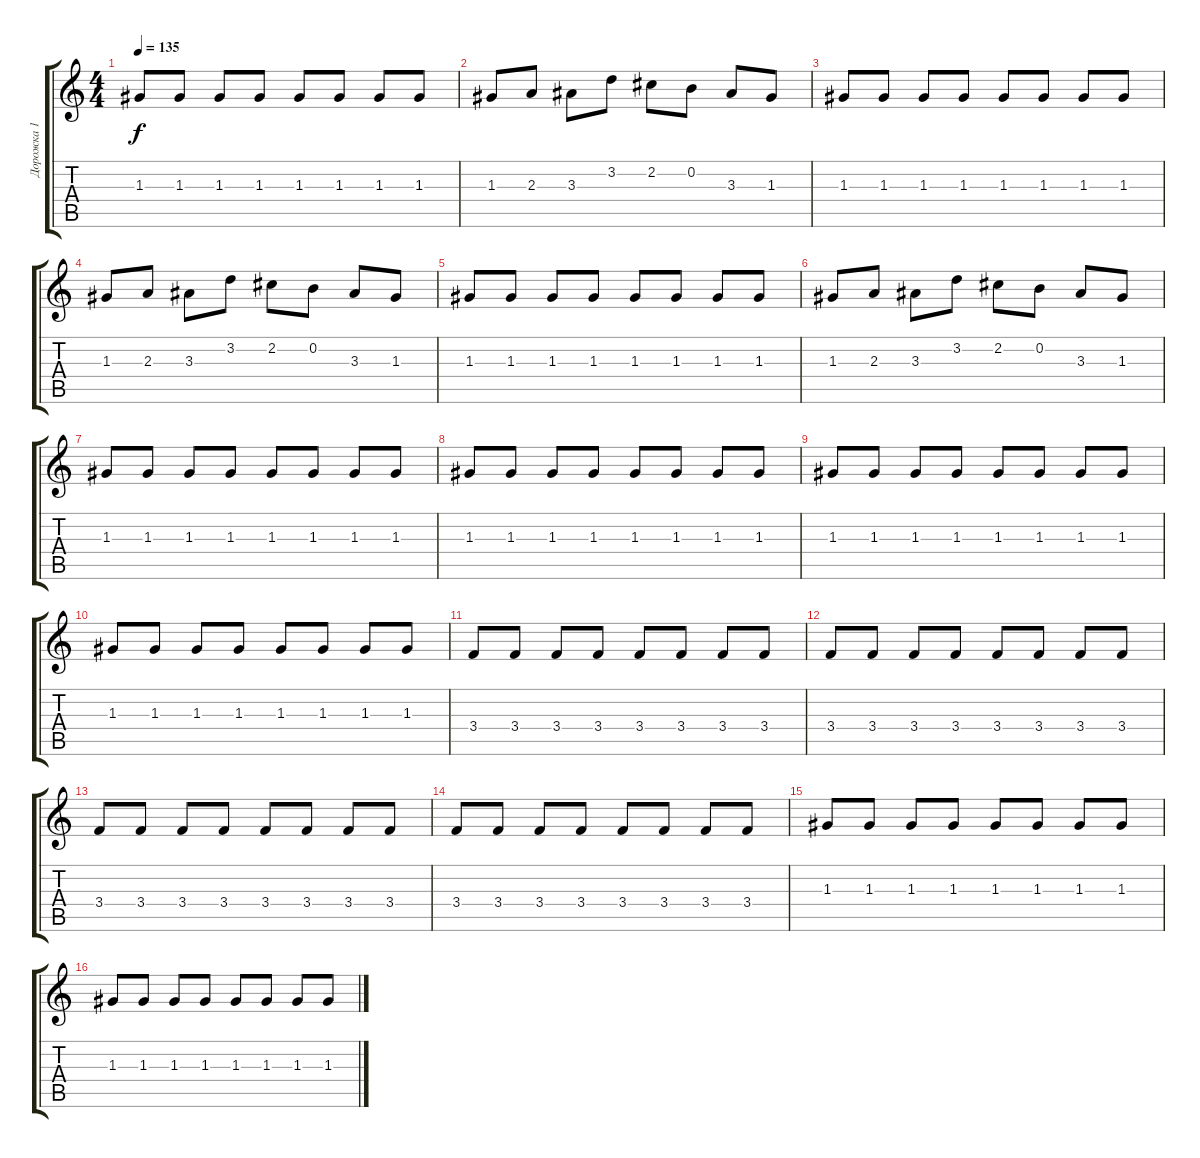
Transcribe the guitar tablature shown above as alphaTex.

\track ("Дорожка 1" "Дорожка 1") {instrument overdrivenguitar}
\staff {score tabs}
\tuning (E4 B3 G3 D3 A2 E2) {hide}
\ts (4 4)
\tempo 135
\clef g2
\ks c
1.3.8{dy f} 1.3.8 1.3.8 1.3.8 1.3.8 1.3.8 1.3.8 1.3.8 |
1.3.8 2.3.8 3.3.8 3.2.8 2.2.8 0.2.8 3.3.8 1.3.8 |
1.3.8 1.3.8 1.3.8 1.3.8 1.3.8 1.3.8 1.3.8 1.3.8 |
1.3.8 2.3.8 3.3.8 3.2.8 2.2.8 0.2.8 3.3.8 1.3.8 |
1.3.8 1.3.8 1.3.8 1.3.8 1.3.8 1.3.8 1.3.8 1.3.8 |
1.3.8 2.3.8 3.3.8 3.2.8 2.2.8 0.2.8 3.3.8 1.3.8 |
1.3.8 1.3.8 1.3.8 1.3.8 1.3.8 1.3.8 1.3.8 1.3.8 |
1.3.8 1.3.8 1.3.8 1.3.8 1.3.8 1.3.8 1.3.8 1.3.8 |
1.3.8 1.3.8 1.3.8 1.3.8 1.3.8 1.3.8 1.3.8 1.3.8 |
1.3.8 1.3.8 1.3.8 1.3.8 1.3.8 1.3.8 1.3.8 1.3.8 |
3.4.8 3.4.8 3.4.8 3.4.8 3.4.8 3.4.8 3.4.8 3.4.8 |
3.4.8 3.4.8 3.4.8 3.4.8 3.4.8 3.4.8 3.4.8 3.4.8 |
3.4.8 3.4.8 3.4.8 3.4.8 3.4.8 3.4.8 3.4.8 3.4.8 |
3.4.8 3.4.8 3.4.8 3.4.8 3.4.8 3.4.8 3.4.8 3.4.8 |
1.3.8 1.3.8 1.3.8 1.3.8 1.3.8 1.3.8 1.3.8 1.3.8 |
1.3.8 1.3.8 1.3.8 1.3.8 1.3.8 1.3.8 1.3.8 1.3.8
